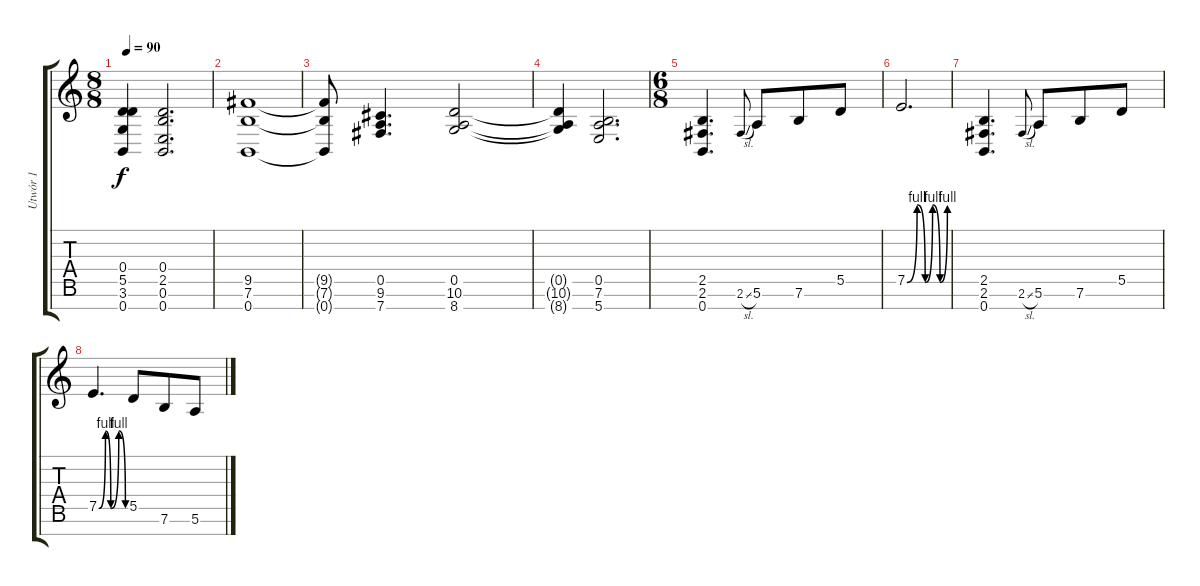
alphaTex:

\track ("Utwór 1" "Utwór 1") {instrument electricguitarclean}
\staff {score tabs}
\tuning (E4 B3 G3 D3 A2 E2 B1) {hide}
\ts (8 8)
\tempo 90
\clef g2
\ks c
(0.4{t} 5.5{t} 3.6{t} 0.7{t}).4{dy f} (0.4 2.5 0.6 0.7).2{d} |
(9.5 7.6 0.7).1 |
(9.5{t} 7.6{t} 0.7{t}).8 (0.5 9.6 7.7).4{d} (0.5 10.6 8.7).2 |
(0.5{t} 10.6{t} 8.7{t}).4 (0.5 7.6 5.7).2{d} |
\ts (6 8)
(2.5 2.6 0.7).4{d} 2.6{sl}.8{gr onbeat} 5.6.8 7.6.8 5.5.8 |
7.5{be (custom 0 0 15 4 27 0 38 4 49 0 60 4)}.2{d} |
(2.5 2.6 0.7).4{d} 2.6{sl}.8{gr onbeat} 5.6.8 7.6.8 5.5.8 |
7.5{be (custom 0 0 15 4 27 0 45 4 60 0)}.4{d} 5.5.8 7.6.8 5.6.8
